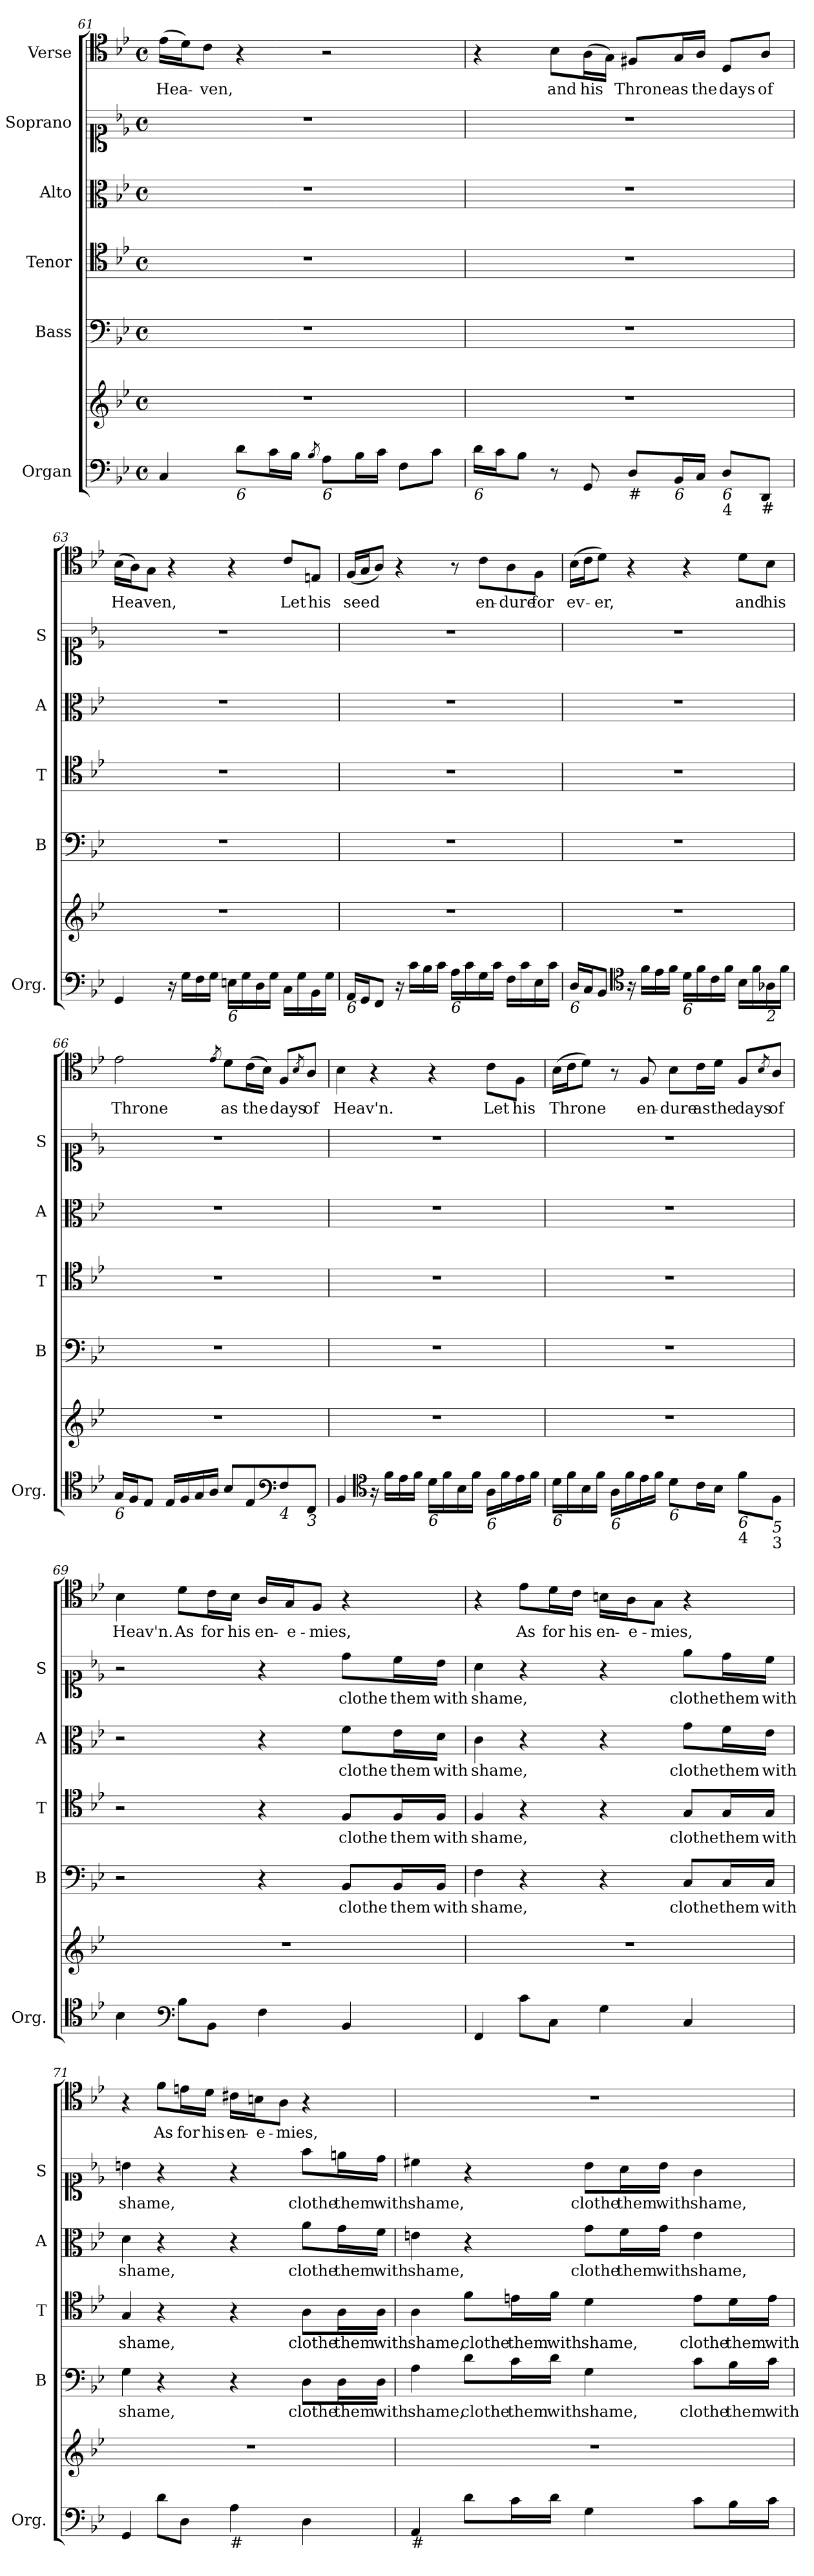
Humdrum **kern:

**kern	**kern	**kern	**text	**kern	**text	**kern	**text	**kern	**text	**kern	**text
*part6	*part6	*part5	*part5	*part4	*part4	*part3	*part3	*part2	*part2	*part1	*part1
*staff7	*staff6	*staff5	*staff5	*staff4	*staff4	*staff3	*staff3	*staff2	*staff2	*staff1	*staff1
*I"Organ	*	*I"Bass	*	*I"Tenor	*	*I"Alto	*	*I"Soprano	*	*I"Verse	*
*I'Org.	*	*I'B	*	*I'T	*	*I'A	*	*I'S	*	*	*
*clefF4	*clefG2	*clefF4	*	*clefC4	*	*clefC3	*	*clefC1	*	*clefC4	*
*k[b-e-]	*k[b-e-]	*k[b-e-]	*	*k[b-e-]	*	*k[b-e-]	*	*k[b-e-]	*	*k[b-e-]	*
*B-:	*B-:	*B-:	*	*B-:	*	*B-:	*	*B-:	*	*B-:	*
*M4/4	*M4/4	*M4/4	*	*M4/4	*	*M4/4	*	*M4/4	*	*M4/4	*
*met(c)	*met(c)	*met(c)	*	*met(c)	*	*met(c)	*	*met(c)	*	*met(c)	*
=61	=61	=61	=61	=61	=61	=61	=61	=61	=61	=61	=61
!	!	!	!	!	!	!	!	!	!	!	!LO:LY:b
4C/	1r	1r	.	1r	.	1r	.	1r	.	(>16e-\LL	Hea-
.	.	.	.	.	.	.	.	.	.	16d\J)	.
!	!	!	!	!	!	!	!	!	!	!	!LO:LY:b
.	.	.	.	.	.	.	.	.	.	8c\J	-ven,
!LO:TX:b:i:t=6	!	!	!	!	!	!	!	!	!	!	!
8d\L	.	.	.	.	.	.	.	.	.	4r	.
16c\L	.	.	.	.	.	.	.	.	.	.	.
16B-\JJ	.	.	.	.	.	.	.	.	.	.	.
8qB-/	.	.	.	.	.	.	.	.	.	.	.
!LO:TX:b:i:t=6	!	!	!	!	!	!	!	!	!	!	!
8A\L	.	.	.	.	.	.	.	.	.	2r	.
16B-\L	.	.	.	.	.	.	.	.	.	.	.
16c\JJ	.	.	.	.	.	.	.	.	.	.	.
8F\L	.	.	.	.	.	.	.	.	.	.	.
8c\J	.	.	.	.	.	.	.	.	.	.	.
!!LO:LB:g=z
=62	=62	=62	=62	=62	=62	=62	=62	=62	=62	=62	=62
!LO:TX:b:i:t=6	!	!	!	!	!	!	!	!	!	!	!
16d\LL	1r	1r	.	1r	.	1r	.	1r	.	4r	.
16c\J	.	.	.	.	.	.	.	.	.	.	.
8B-\J	.	.	.	.	.	.	.	.	.	.	.
!	!	!	!	!	!	!	!	!	!	!	!LO:LY:b
8r	.	.	.	.	.	.	.	.	.	8B-\L	and
!	!	!	!	!	!	!	!	!	!	!	!LO:LY:b
8GG/	.	.	.	.	.	.	.	.	.	(>16A\L	his
.	.	.	.	.	.	.	.	.	.	16G\JJ)	.
!LO:TX:b:t=#	!	!	!	!	!	!	!	!	!	!	!
!	!	!	!	!	!	!	!	!	!	!	!LO:LY:b
8D/L	.	.	.	.	.	.	.	.	.	8F#X/L	Throne
!LO:TX:b:i:t=6	!	!	!	!	!	!	!	!	!	!	!
!	!	!	!	!	!	!	!	!	!	!	!LO:LY:b
16BB-/L	.	.	.	.	.	.	.	.	.	16G/L	as
!	!	!	!	!	!	!	!	!	!	!	!LO:LY:b
16C/JJ	.	.	.	.	.	.	.	.	.	16A/JJ	the
!LO:TX:b:i:t=6	!	!	!	!	!	!	!	!	!	!	!
!LO:TX:b:t=4	!	!	!	!	!	!	!	!	!	!	!
!	!	!	!	!	!	!	!	!	!	!	!LO:LY:b
8D/L	.	.	.	.	.	.	.	.	.	8D/L	days
!LO:TX:b:t=#	!	!	!	!	!	!	!	!	!	!	!
!	!	!	!	!	!	!	!	!	!	!	!LO:LY:b
8DD/J	.	.	.	.	.	.	.	.	.	8A/J	of
=63	=63	=63	=63	=63	=63	=63	=63	=63	=63	=63	=63
!	!	!	!	!	!	!	!	!	!	!	!LO:LY:b
4GG/	1r	1r	.	1r	.	1r	.	1r	.	(>16B-\LL	Hea-
.	.	.	.	.	.	.	.	.	.	16A\J)	.
!	!	!	!	!	!	!	!	!	!	!	!LO:LY:b
.	.	.	.	.	.	.	.	.	.	8G\J	-ven,
16r	.	.	.	.	.	.	.	.	.	4r	.
16G\LL	.	.	.	.	.	.	.	.	.	.	.
16F\	.	.	.	.	.	.	.	.	.	.	.
16G\JJ	.	.	.	.	.	.	.	.	.	.	.
!LO:TX:b:i:t=6	!	!	!	!	!	!	!	!	!	!	!
16En\LL	.	.	.	.	.	.	.	.	.	4r	.
16G\	.	.	.	.	.	.	.	.	.	.	.
16D\	.	.	.	.	.	.	.	.	.	.	.
16G\JJ	.	.	.	.	.	.	.	.	.	.	.
!	!	!	!	!	!	!	!	!	!	!	!LO:LY:b
16C\LL	.	.	.	.	.	.	.	.	.	8c/L	Let
16G\	.	.	.	.	.	.	.	.	.	.	.
!	!	!	!	!	!	!	!	!	!	!	!LO:LY:b
16BB-\	.	.	.	.	.	.	.	.	.	8En/J	his
16G\JJ	.	.	.	.	.	.	.	.	.	.	.
=64	=64	=64	=64	=64	=64	=64	=64	=64	=64	=64	=64
!LO:TX:b:i:t=6	!	!	!	!	!	!	!	!	!	!	!
!	!	!	!	!	!	!	!	!	!	!	!LO:LY:b
16AA/LL	1r	1r	.	1r	.	1r	.	1r	.	(<16F/LL	seed
16GG/J	.	.	.	.	.	.	.	.	.	16G/J	.
8FF/J	.	.	.	.	.	.	.	.	.	8A/J)	.
16r	.	.	.	.	.	.	.	.	.	4r	.
16c\LL	.	.	.	.	.	.	.	.	.	.	.
16B-\	.	.	.	.	.	.	.	.	.	.	.
16c\JJ	.	.	.	.	.	.	.	.	.	.	.
!LO:TX:b:i:t=6	!	!	!	!	!	!	!	!	!	!	!
16A\LL	.	.	.	.	.	.	.	.	.	8r	.
16c\	.	.	.	.	.	.	.	.	.	.	.
!	!	!	!	!	!	!	!	!	!	!	!LO:LY:b
16G\	.	.	.	.	.	.	.	.	.	8c\L	en-
16c\JJ	.	.	.	.	.	.	.	.	.	.	.
!	!	!	!	!	!	!	!	!	!	!	!LO:LY:b
16F\LL	.	.	.	.	.	.	.	.	.	8A\	-dure
16c\	.	.	.	.	.	.	.	.	.	.	.
!	!	!	!	!	!	!	!	!	!	!	!LO:LY:b
16E-\	.	.	.	.	.	.	.	.	.	8F\J	for
16c\JJ	.	.	.	.	.	.	.	.	.	.	.
!!LO:LB:g=z
=65	=65	=65	=65	=65	=65	=65	=65	=65	=65	=65	=65
!LO:TX:b:i:t=6	!	!	!	!	!	!	!	!	!	!	!
!	!	!	!	!	!	!	!	!	!	!	!LO:LY:b
16D/LL	1r	1r	.	1r	.	1r	.	1r	.	(>16B-\LL	ev-
16C/J	.	.	.	.	.	.	.	.	.	16c\J	.
!	!	!	!	!	!	!	!	!	!	!	!LO:LY:b
8BB-/J	.	.	.	.	.	.	.	.	.	8d\J)	-er,
*clefC4	*	*	*	*	*	*	*	*	*	*	*
16r	.	.	.	.	.	.	.	.	.	4r	.
16f\LL	.	.	.	.	.	.	.	.	.	.	.
16e-\	.	.	.	.	.	.	.	.	.	.	.
16f\JJ	.	.	.	.	.	.	.	.	.	.	.
!LO:TX:b:i:t=6	!	!	!	!	!	!	!	!	!	!	!
16d\LL	.	.	.	.	.	.	.	.	.	4r	.
16f\	.	.	.	.	.	.	.	.	.	.	.
16c\	.	.	.	.	.	.	.	.	.	.	.
16f\JJ	.	.	.	.	.	.	.	.	.	.	.
!	!	!	!	!	!	!	!	!	!	!	!LO:LY:b
16B-\LL	.	.	.	.	.	.	.	.	.	8d\L	and
16f\	.	.	.	.	.	.	.	.	.	.	.
!LO:TX:b:i:t=2	!	!	!	!	!	!	!	!	!	!	!
!	!	!	!	!	!	!	!	!	!	!	!LO:LY:b
16A-X\	.	.	.	.	.	.	.	.	.	8B-\J	his
16f\JJ	.	.	.	.	.	.	.	.	.	.	.
=66	=66	=66	=66	=66	=66	=66	=66	=66	=66	=66	=66
!LO:TX:b:i:t=6	!	!	!	!	!	!	!	!	!	!	!
!	!	!	!	!	!	!	!	!	!	!	!LO:LY:b
16G/LL	1r	1r	.	1r	.	1r	.	1r	.	2e-\	Throne
16F/J	.	.	.	.	.	.	.	.	.	.	.
8E-/J	.	.	.	.	.	.	.	.	.	.	.
16E-/LL	.	.	.	.	.	.	.	.	.	.	.
16F/	.	.	.	.	.	.	.	.	.	.	.
16G/	.	.	.	.	.	.	.	.	.	.	.
16A/JJ	.	.	.	.	.	.	.	.	.	.	.
.	.	.	.	.	.	.	.	.	.	8qe-/	.
!	!	!	!	!	!	!	!	!	!	!	!LO:LY:b
8B-/L	.	.	.	.	.	.	.	.	.	8d\L	as
!	!	!	!	!	!	!	!	!	!	!	!LO:LY:b
8E-/	.	.	.	.	.	.	.	.	.	(>16c\L	the
.	.	.	.	.	.	.	.	.	.	16B-\JJ)	.
*clefF4	*	*	*	*	*	*	*	*	*	*	*
!LO:TX:b:i:t=4	!	!	!	!	!	!	!	!	!	!	!
!	!	!	!	!	!	!	!	!	!	!	!LO:LY:b
8F/	.	.	.	.	.	.	.	.	.	8F/L	days
.	.	.	.	.	.	.	.	.	.	8qB-/	.
!LO:TX:b:i:t=3	!	!	!	!	!	!	!	!	!	!	!
!	!	!	!	!	!	!	!	!	!	!	!LO:LY:b
8FF/J	.	.	.	.	.	.	.	.	.	8A/J	of
=67	=67	=67	=67	=67	=67	=67	=67	=67	=67	=67	=67
!	!	!	!	!	!	!	!	!	!	!	!LO:LY:b
4BB-/	1r	1r	.	1r	.	1r	.	1r	.	4B-\	Heav'n.
*clefC4	*	*	*	*	*	*	*	*	*	*	*
16r	.	.	.	.	.	.	.	.	.	4r	.
16f\LL	.	.	.	.	.	.	.	.	.	.	.
16e-\	.	.	.	.	.	.	.	.	.	.	.
16f\JJ	.	.	.	.	.	.	.	.	.	.	.
!LO:TX:b:i:t=6	!	!	!	!	!	!	!	!	!	!	!
16d\LL	.	.	.	.	.	.	.	.	.	4r	.
16f\	.	.	.	.	.	.	.	.	.	.	.
16B-\	.	.	.	.	.	.	.	.	.	.	.
16f\JJ	.	.	.	.	.	.	.	.	.	.	.
!LO:TX:b:i:t=6	!	!	!	!	!	!	!	!	!	!	!
!	!	!	!	!	!	!	!	!	!	!	!LO:LY:b
16A\LL	.	.	.	.	.	.	.	.	.	8c\L	Let
16f\	.	.	.	.	.	.	.	.	.	.	.
!	!	!	!	!	!	!	!	!	!	!	!LO:LY:b
16e-\	.	.	.	.	.	.	.	.	.	8F\J	his
16f\JJ	.	.	.	.	.	.	.	.	.	.	.
!!LO:PB:g=z
=68	=68	=68	=68	=68	=68	=68	=68	=68	=68	=68	=68
!LO:TX:b:i:t=6	!	!	!	!	!	!	!	!	!	!	!
!	!	!	!	!	!	!	!	!	!	!	!LO:LY:b
16d\LL	1r	1r	.	1r	.	1r	.	1r	.	(>16B-\LL	Throne
16f\	.	.	.	.	.	.	.	.	.	16c\J	.
16B-\	.	.	.	.	.	.	.	.	.	8d\J)	.
16f\JJ	.	.	.	.	.	.	.	.	.	.	.
!LO:TX:b:i:t=6	!	!	!	!	!	!	!	!	!	!	!
16A\LL	.	.	.	.	.	.	.	.	.	8r	.
16f\	.	.	.	.	.	.	.	.	.	.	.
!	!	!	!	!	!	!	!	!	!	!	!LO:LY:b
16e-\	.	.	.	.	.	.	.	.	.	8F/	en-
16f\JJ	.	.	.	.	.	.	.	.	.	.	.
!LO:TX:b:i:t=6	!	!	!	!	!	!	!	!	!	!	!
!	!	!	!	!	!	!	!	!	!	!	!LO:LY:b
8d\L	.	.	.	.	.	.	.	.	.	8B-\L	-dure
!	!	!	!	!	!	!	!	!	!	!	!LO:LY:b
16c\L	.	.	.	.	.	.	.	.	.	16c\L	as
!	!	!	!	!	!	!	!	!	!	!	!LO:LY:b
16B-\JJ	.	.	.	.	.	.	.	.	.	16d\JJ	the
!LO:TX:b:i:t=6	!	!	!	!	!	!	!	!	!	!	!
!LO:TX:b:t=4	!	!	!	!	!	!	!	!	!	!	!
!	!	!	!	!	!	!	!	!	!	!	!LO:LY:b
8f\L	.	.	.	.	.	.	.	.	.	8F/L	days
.	.	.	.	.	.	.	.	.	.	8qB-/	.
!LO:TX:b:i:t=5	!	!	!	!	!	!	!	!	!	!	!
!LO:TX:b:t=3	!	!	!	!	!	!	!	!	!	!	!
!	!	!	!	!	!	!	!	!	!	!	!LO:LY:b
8F\J	.	.	.	.	.	.	.	.	.	8A/J	of
=69	=69	=69	=69	=69	=69	=69	=69	=69	=69	=69	=69
!	!	!	!	!	!	!	!	!	!	!	!LO:LY:b
4B-\	1r	2r	.	2r	.	2r	.	2r	.	4B-\	Heav'n.
*clefF4	*	*	*	*	*	*	*	*	*	*	*
!	!	!	!	!	!	!	!	!	!	!	!LO:LY:b
8B-\L	.	.	.	.	.	.	.	.	.	8d\L	As
!	!	!	!	!	!	!	!	!	!	!	!LO:LY:b
8BB-\J	.	.	.	.	.	.	.	.	.	16c\L	for
!	!	!	!	!	!	!	!	!	!	!	!LO:LY:b
.	.	.	.	.	.	.	.	.	.	16B-\JJ	his
!	!	!	!	!	!	!	!	!	!	!	!LO:LY:b
4F\	.	4r	.	4r	.	4r	.	4r	.	16A/LL	en-
!	!	!	!	!	!	!	!	!	!	!	!LO:LY:b
.	.	.	.	.	.	.	.	.	.	16G/J	-e-
!	!	!	!	!	!	!	!	!	!	!	!LO:LY:b
.	.	.	.	.	.	.	.	.	.	8F/J	-mies,
!	!	!	!LO:LY:b	!	!LO:LY:b	!	!LO:LY:b	!	!LO:LY:b	!	!
4BB-/	.	8BB-/L	clothe	8F/L	clothe	8f\L	clothe	8dd\L	clothe	4r	.
!	!	!	!LO:LY:b	!	!LO:LY:b	!	!LO:LY:b	!	!LO:LY:b	!	!
.	.	16BB-/L	them	16F/L	them	16e-\L	them	16cc\L	them	.	.
!	!	!	!LO:LY:b	!	!LO:LY:b	!	!LO:LY:b	!	!LO:LY:b	!	!
.	.	16BB-/JJ	with	16F/JJ	with	16d\JJ	with	16b-\JJ	with	.	.
=70	=70	=70	=70	=70	=70	=70	=70	=70	=70	=70	=70
!	!	!	!LO:LY:b	!	!LO:LY:b	!	!LO:LY:b	!	!LO:LY:b	!	!
4FF/	1r	4F\	shame,	4F/	shame,	4c\	shame,	4a\	shame,	4r	.
!	!	!	!	!	!	!	!	!	!	!	!LO:LY:b
8c\L	.	4r	.	4r	.	4r	.	4r	.	8e-\L	As
!	!	!	!	!	!	!	!	!	!	!	!LO:LY:b
8C\J	.	.	.	.	.	.	.	.	.	16d\L	for
!	!	!	!	!	!	!	!	!	!	!	!LO:LY:b
.	.	.	.	.	.	.	.	.	.	16c\JJ	his
!	!	!	!	!	!	!	!	!	!	!	!LO:LY:b
4G\	.	4r	.	4r	.	4r	.	4r	.	16Bn\LL	en-
!	!	!	!	!	!	!	!	!	!	!	!LO:LY:b
.	.	.	.	.	.	.	.	.	.	16A\J	-e-
!	!	!	!	!	!	!	!	!	!	!	!LO:LY:b
.	.	.	.	.	.	.	.	.	.	8G\J	-mies,
!	!	!	!LO:LY:b	!	!LO:LY:b	!	!LO:LY:b	!	!LO:LY:b	!	!
4C/	.	8C/L	clothe	8G/L	clothe	8g\L	clothe	8ee-\L	clothe	4r	.
!	!	!	!LO:LY:b	!	!LO:LY:b	!	!LO:LY:b	!	!LO:LY:b	!	!
.	.	16C/L	them	16G/L	them	16f\L	them	16dd\L	them	.	.
!	!	!	!LO:LY:b	!	!LO:LY:b	!	!LO:LY:b	!	!LO:LY:b	!	!
.	.	16C/JJ	with	16G/JJ	with	16e-\JJ	with	16cc\JJ	with	.	.
!!LO:LB:g=z
=71	=71	=71	=71	=71	=71	=71	=71	=71	=71	=71	=71
!	!	!	!LO:LY:b	!	!LO:LY:b	!	!LO:LY:b	!	!LO:LY:b	!	!
4GG/	1r	4G\	shame,	4G/	shame,	4d\	shame,	4bn\	shame,	4r	.
!	!	!	!	!	!	!	!	!	!	!	!LO:LY:b
8d\L	.	4r	.	4r	.	4r	.	4r	.	8f\L	As
!	!	!	!	!	!	!	!	!	!	!	!LO:LY:b
8D\J	.	.	.	.	.	.	.	.	.	16en\L	for
!	!	!	!	!	!	!	!	!	!	!	!LO:LY:b
.	.	.	.	.	.	.	.	.	.	16d\JJ	his
!LO:TX:b:t=#	!	!	!	!	!	!	!	!	!	!	!
!	!	!	!	!	!	!	!	!	!	!	!LO:LY:b
4A\	.	4r	.	4r	.	4r	.	4r	.	16c#X\LL	en-
!	!	!	!	!	!	!	!	!	!	!	!LO:LY:b
.	.	.	.	.	.	.	.	.	.	16Bn\J	-e-
!	!	!	!	!	!	!	!	!	!	!	!LO:LY:b
.	.	.	.	.	.	.	.	.	.	8A\J	-mies,
!	!	!	!LO:LY:b	!	!LO:LY:b	!	!LO:LY:b	!	!LO:LY:b	!	!
4D\	.	8D\L	clothe	8A\L	clothe	8a\L	clothe	8ff\L	clothe	4r	.
!	!	!	!LO:LY:b	!	!LO:LY:b	!	!LO:LY:b	!	!LO:LY:b	!	!
.	.	16D\L	them	16A\L	them	16g\L	them	16een\L	them	.	.
!	!	!	!LO:LY:b	!	!LO:LY:b	!	!LO:LY:b	!	!LO:LY:b	!	!
.	.	16D\JJ	with	16A\JJ	with	16f\JJ	with	16dd\JJ	with	.	.
=72	=72	=72	=72	=72	=72	=72	=72	=72	=72	=72	=72
!LO:TX:b:t=#	!	!	!	!	!	!	!	!	!	!	!
!	!	!	!LO:LY:b	!	!LO:LY:b	!	!LO:LY:b	!	!LO:LY:b	!	!
4AA/	1r	4A\	shame,	4A\	shame,	4en\	shame,	4cc#X\	shame,	1r	.
!	!	!	!LO:LY:b	!	!LO:LY:b	!	!	!	!	!	!
8d\L	.	8d\L	clothe	8f\L	clothe	4r	.	4r	.	.	.
!	!	!	!LO:LY:b	!	!LO:LY:b	!	!	!	!	!	!
16c\L	.	16c\L	them	16en\L	them	.	.	.	.	.	.
!	!	!	!LO:LY:b	!	!LO:LY:b	!	!	!	!	!	!
16d\JJ	.	16d\JJ	with	16f\JJ	with	.	.	.	.	.	.
!	!	!	!LO:LY:b	!	!LO:LY:b	!	!LO:LY:b	!	!LO:LY:b	!	!
4G\	.	4G\	shame,	4d\	shame,	8g\L	clothe	8b-\L	clothe	.	.
!	!	!	!	!	!	!	!LO:LY:b	!	!LO:LY:b	!	!
.	.	.	.	.	.	16f\L	them	16a\L	them	.	.
!	!	!	!	!	!	!	!LO:LY:b	!	!LO:LY:b	!	!
.	.	.	.	.	.	16g\JJ	with	16b-\JJ	with	.	.
!	!	!	!LO:LY:b	!	!LO:LY:b	!	!LO:LY:b	!	!LO:LY:b	!	!
8c\L	.	8c\L	clothe	8e\L	clothe	4e\	shame,	4g\	shame,	.	.
!	!	!	!LO:LY:b	!	!LO:LY:b	!	!	!	!	!	!
16B-\L	.	16B-\L	them	16d\L	them	.	.	.	.	.	.
!	!	!	!LO:LY:b	!	!LO:LY:b	!	!	!	!	!	!
16c\JJ	.	16c\JJ	with	16e\JJ	with	.	.	.	.	.	.
=	=	=	=	=	=	=	=	=	=	=	=
*-	*-	*-	*-	*-	*-	*-	*-	*-	*-	*-	*-
